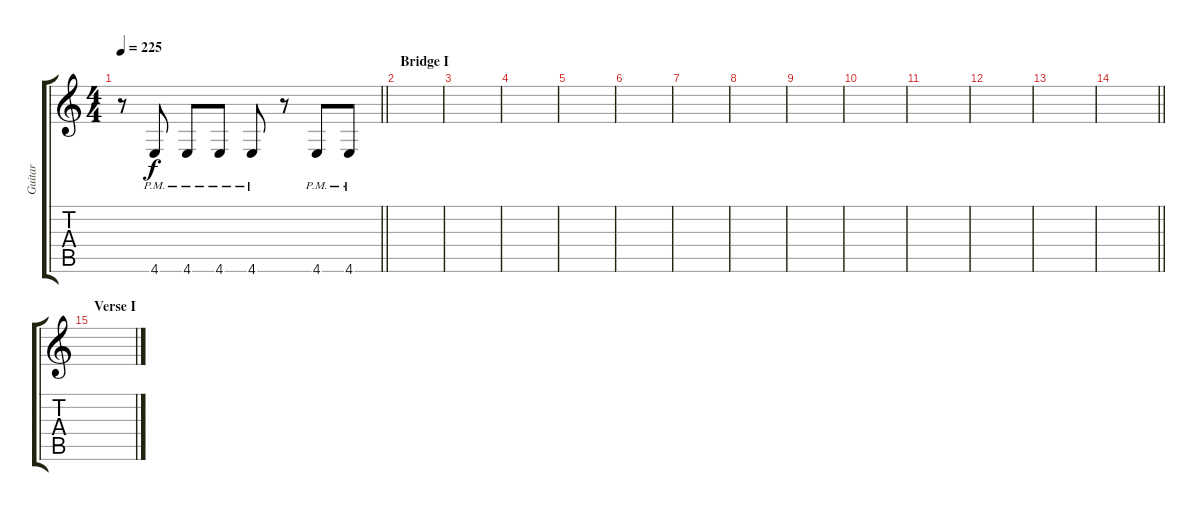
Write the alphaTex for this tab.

\track ("Guitar" "Guitar") {instrument distortionguitar}
\staff {score tabs}
\tuning (D4 A3 F3 C3 G2 C2) {hide}
\ts (4 4)
\tempo 225
\clef g2
\barLineRight lightlight
\ks c
r.8{dy f} 4.6{pm}.8 4.6{pm}.8 4.6{pm}.8 4.6{pm}.8 r.8 4.6{pm}.8 4.6{pm}.8 |
\section ("" "Bridge I")
|
|
|
|
|
|
|
|
|
|
|
|
\barLineRight lightlight
|
\section ("" "Verse I")
